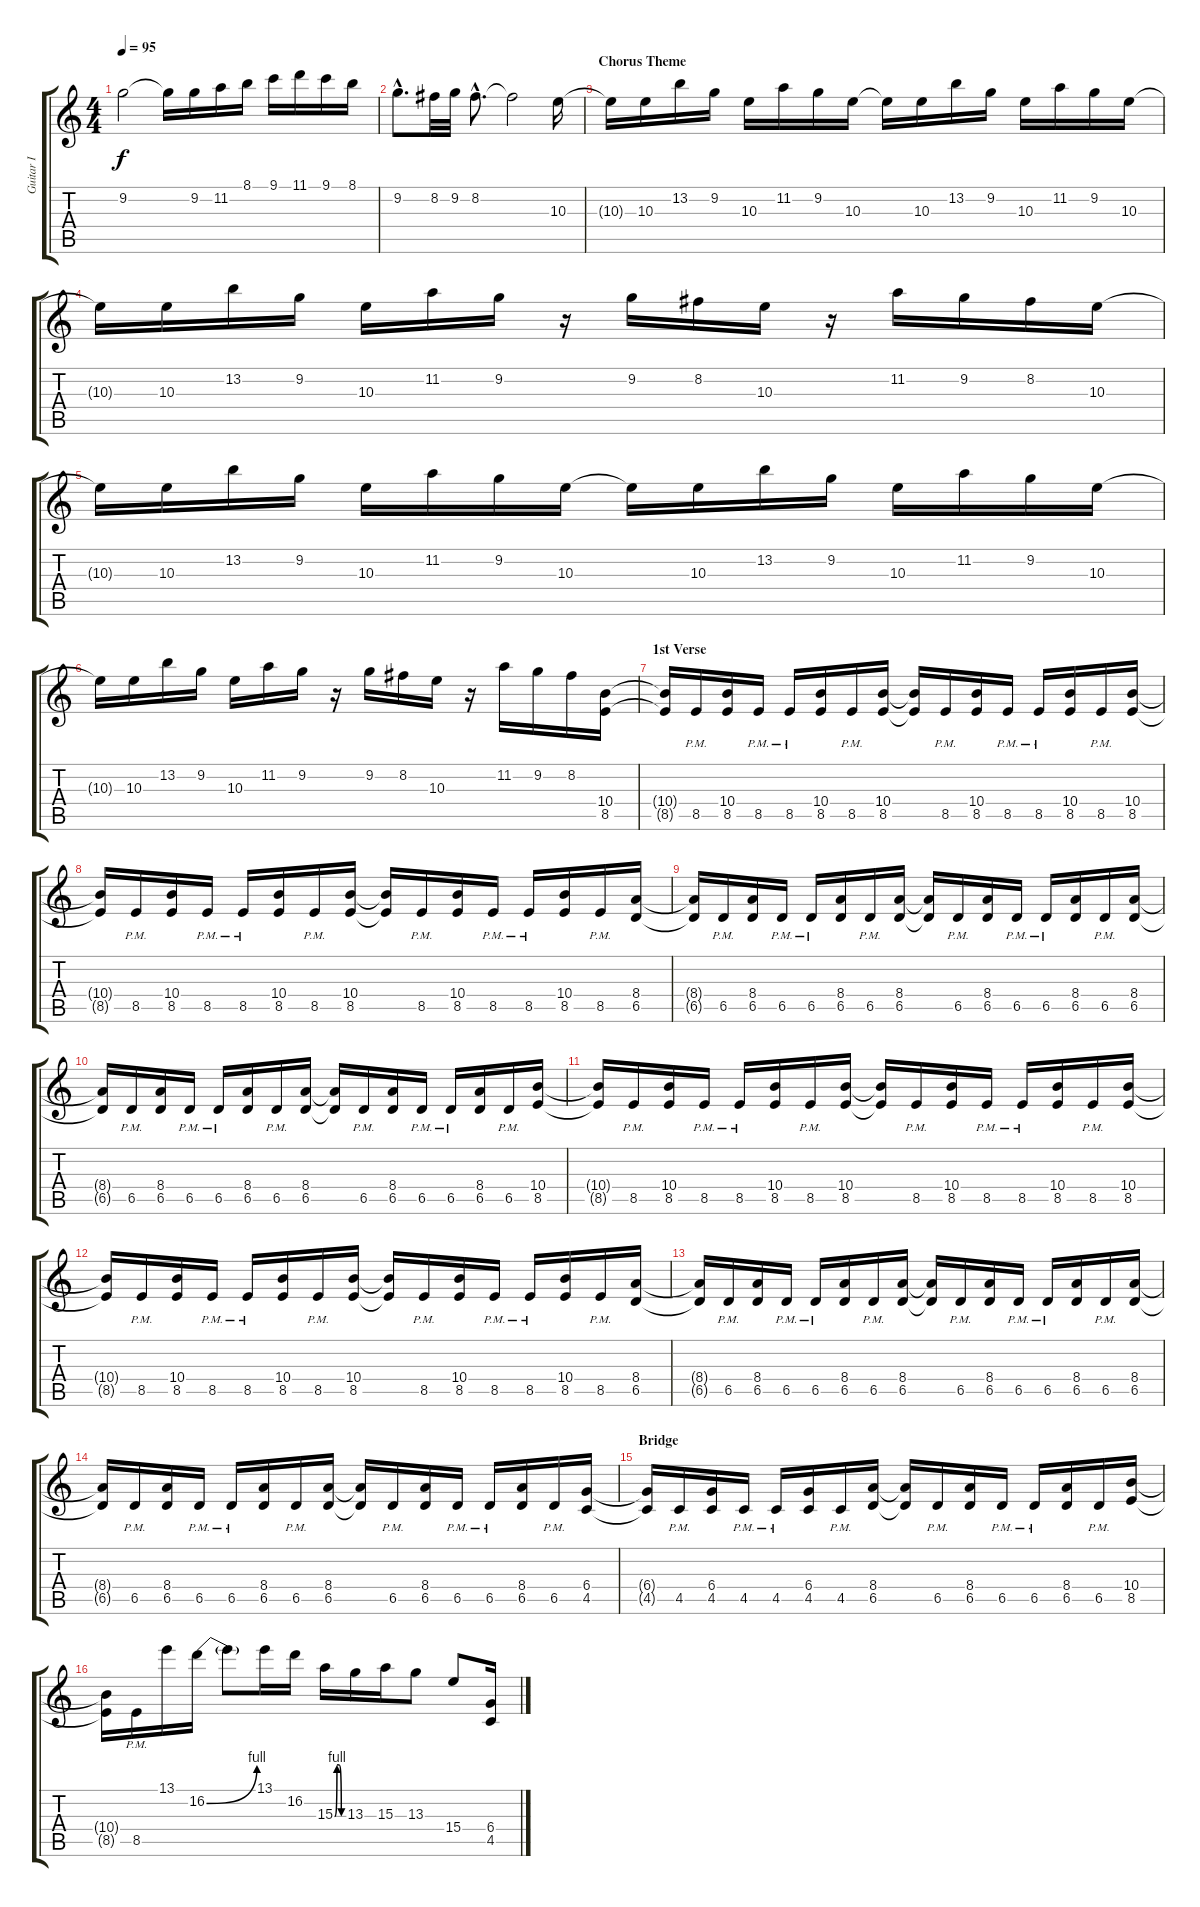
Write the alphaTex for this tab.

\track ("Guitar I" "Guitar I") {instrument distortionguitar}
\staff {score tabs}
\tuning (Eb4 Bb3 Gb3 Db3 Ab2 Eb2) {hide}
\ts (4 4)
\tempo 95
\clef g2
\ks c
9.2.2{dy f} 9.2{t}.16 9.2.16 11.2.16 8.1.16 9.1.16 11.1.16 9.1.16 8.1.16 |
9.2{hac}.8{d} 8.2.32 9.2.32 8.2{hac}.8{d} 8.2{t}.2 10.3.16 |
\section ("" "Chorus Theme")
10.3{t}.16 10.3.16 13.2.16 9.2.16 10.3.16 11.2.16 9.2.16 10.3.16 10.3{t}.16 10.3.16 13.2.16 9.2.16 10.3.16 11.2.16 9.2.16 10.3.16 |
10.3{t}.16 10.3.16 13.2.16 9.2.16 10.3.16 11.2.16 9.2.16 r.16 9.2.16 8.2.16 10.3.16 r.16 11.2.16 9.2.16 8.2.16 10.3.16 |
10.3{t}.16 10.3.16 13.2.16 9.2.16 10.3.16 11.2.16 9.2.16 10.3.16 10.3{t}.16 10.3.16 13.2.16 9.2.16 10.3.16 11.2.16 9.2.16 10.3.16 |
10.3{t}.16 10.3.16 13.2.16 9.2.16 10.3.16 11.2.16 9.2.16 r.16 9.2.16 8.2.16 10.3.16 r.16 11.2.16 9.2.16 8.2.16 (10.4 8.5).16 |
\section ("" "1st Verse")
(10.4{t} 8.5{t}).16 8.5{pm}.16 (10.4 8.5).16 8.5{pm}.16 8.5{pm}.16 (10.4 8.5).16 8.5{pm}.16 (10.4 8.5).16 (10.4{t} 8.5{t}).16 8.5{pm}.16 (10.4 8.5).16 8.5{pm}.16 8.5{pm}.16 (10.4 8.5).16 8.5{pm}.16 (10.4 8.5).16 |
(10.4{t} 8.5{t}).16 8.5{pm}.16 (10.4 8.5).16 8.5{pm}.16 8.5{pm}.16 (10.4 8.5).16 8.5{pm}.16 (10.4 8.5).16 (10.4{t} 8.5{t}).16 8.5{pm}.16 (10.4 8.5).16 8.5{pm}.16 8.5{pm}.16 (10.4 8.5).16 8.5{pm}.16 (8.4 6.5).16 |
(8.4{t} 6.5{t}).16 6.5{pm}.16 (8.4 6.5).16 6.5{pm}.16 6.5{pm}.16 (8.4 6.5).16 6.5{pm}.16 (8.4 6.5).16 (8.4{t} 6.5{t}).16 6.5{pm}.16 (8.4 6.5).16 6.5{pm}.16 6.5{pm}.16 (8.4 6.5).16 6.5{pm}.16 (8.4 6.5).16 |
(8.4{t} 6.5{t}).16 6.5{pm}.16 (8.4 6.5).16 6.5{pm}.16 6.5{pm}.16 (8.4 6.5).16 6.5{pm}.16 (8.4 6.5).16 (8.4{t} 6.5{t}).16 6.5{pm}.16 (8.4 6.5).16 6.5{pm}.16 6.5{pm}.16 (8.4 6.5).16 6.5{pm}.16 (10.4 8.5).16 |
(10.4{t} 8.5{t}).16 8.5{pm}.16 (10.4 8.5).16 8.5{pm}.16 8.5{pm}.16 (10.4 8.5).16 8.5{pm}.16 (10.4 8.5).16 (10.4{t} 8.5{t}).16 8.5{pm}.16 (10.4 8.5).16 8.5{pm}.16 8.5{pm}.16 (10.4 8.5).16 8.5{pm}.16 (10.4 8.5).16 |
(10.4{t} 8.5{t}).16 8.5{pm}.16 (10.4 8.5).16 8.5{pm}.16 8.5{pm}.16 (10.4 8.5).16 8.5{pm}.16 (10.4 8.5).16 (10.4{t} 8.5{t}).16 8.5{pm}.16 (10.4 8.5).16 8.5{pm}.16 8.5{pm}.16 (10.4 8.5).16 8.5{pm}.16 (8.4 6.5).16 |
(8.4{t} 6.5{t}).16 6.5{pm}.16 (8.4 6.5).16 6.5{pm}.16 6.5{pm}.16 (8.4 6.5).16 6.5{pm}.16 (8.4 6.5).16 (8.4{t} 6.5{t}).16 6.5{pm}.16 (8.4 6.5).16 6.5{pm}.16 6.5{pm}.16 (8.4 6.5).16 6.5{pm}.16 (8.4 6.5).16 |
(8.4{t} 6.5{t}).16 6.5{pm}.16 (8.4 6.5).16 6.5{pm}.16 6.5{pm}.16 (8.4 6.5).16 6.5{pm}.16 (8.4 6.5).16 (8.4{t} 6.5{t}).16 6.5{pm}.16 (8.4 6.5).16 6.5{pm}.16 6.5{pm}.16 (8.4 6.5).16 6.5{pm}.16 (6.4 4.5).16 |
\section ("" "Bridge")
(6.4{t} 4.5{t}).16 4.5{pm}.16 (6.4 4.5).16 4.5{pm}.16 4.5{pm}.16 (6.4 4.5).16 4.5{pm}.16 (8.4 6.5).16 (8.4{t} 6.5{t}).16 6.5{pm}.16 (8.4 6.5).16 6.5{pm}.16 6.5{pm}.16 (8.4 6.5).16 6.5{pm}.16 (10.4 8.5).16 |
(10.4{t} 8.5{t}).16 8.5{pm}.16 13.1.16{volume 16} 16.2{be (bend 0 0 60 4)}.16 16.2{t}.8 13.1.16 16.2.16 15.3{be (custom 0 0 15 4 30 4 45 0 60 0)}.16 13.3.16 15.3.16 13.3.8 15.4.8 (6.4 4.5).16{volume 13}
